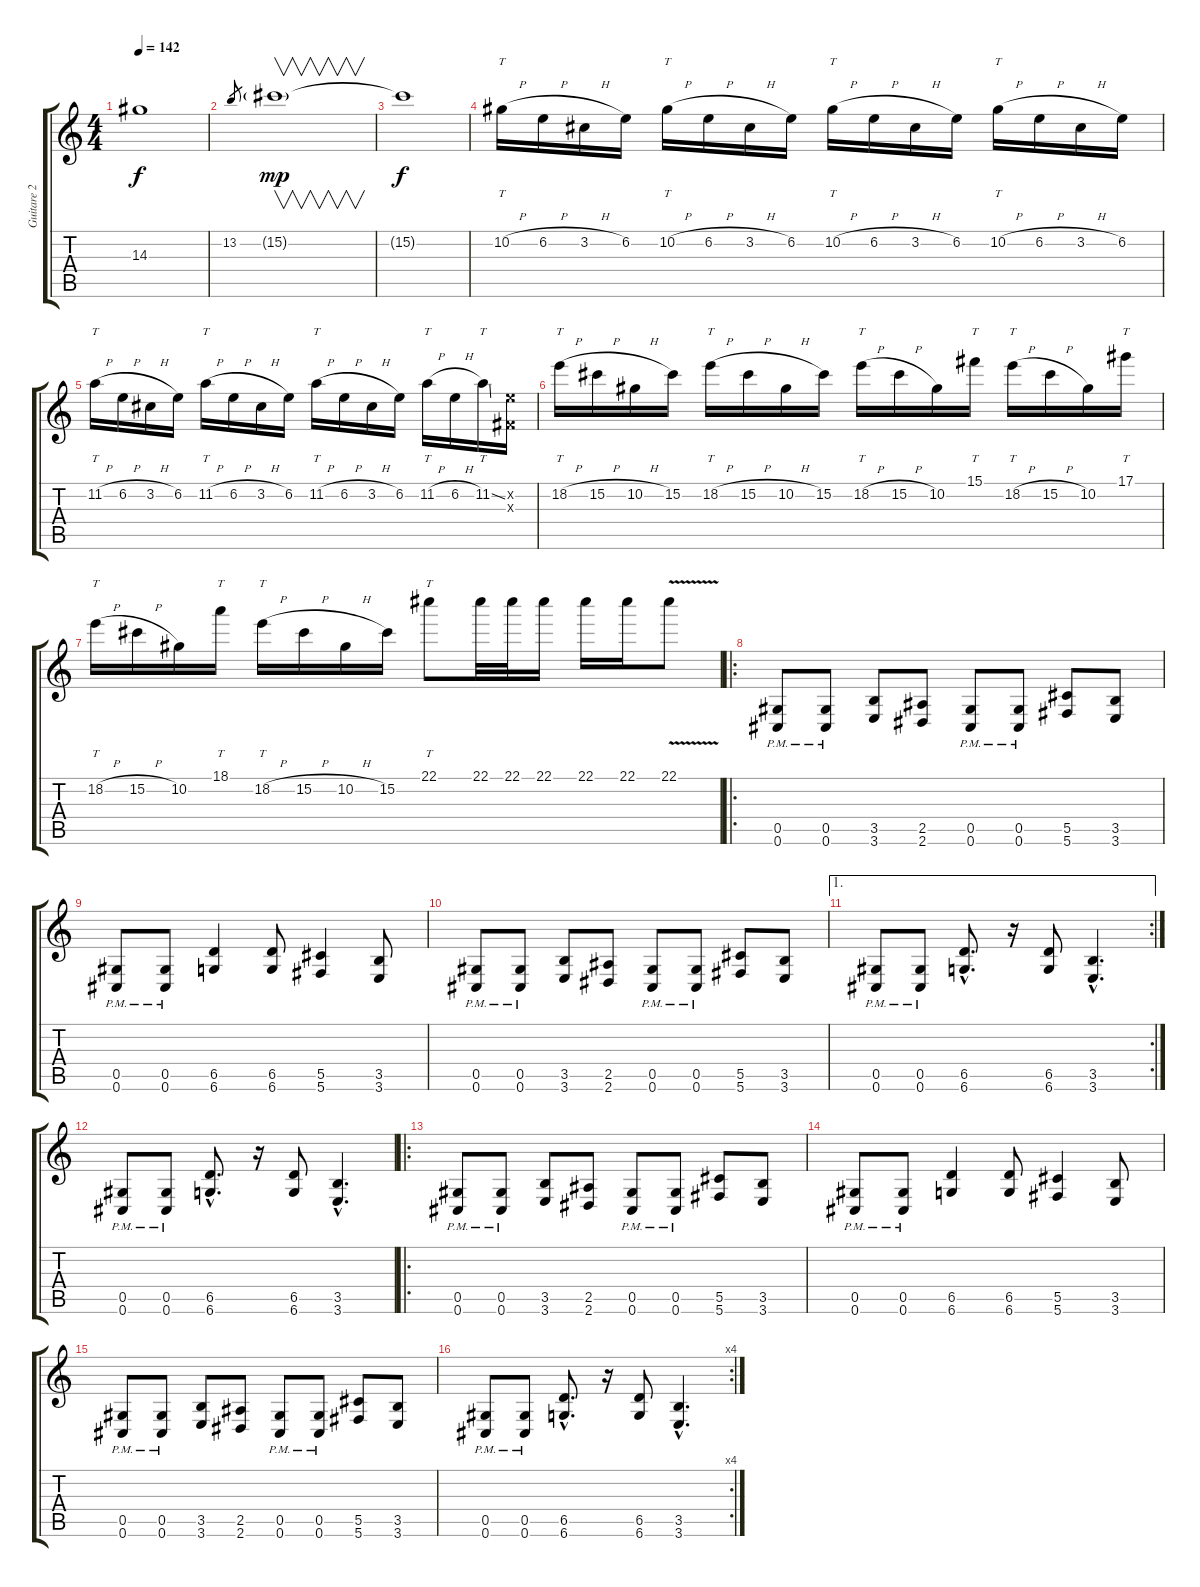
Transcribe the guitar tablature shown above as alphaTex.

\track ("Guitare 2" "Guitare 2") {instrument distortionguitar}
\staff {score tabs}
\tuning (Eb4 Bb3 Gb3 Db3 Ab2 Db2) {hide}
\ts (4 4)
\tempo 142
\clef g2
\ks c
14.3{t}.1{dy f} |
13.2.8{gr} 15.2{g}.1{v dy mp} |
15.2{t}.1{dy f} |
10.2{h}.16{tt} 6.2{h}.16 3.2{h}.16 6.2.16 10.2{h}.16{tt} 6.2{h}.16 3.2{h}.16 6.2.16 10.2{h}.16{tt} 6.2{h}.16 3.2{h}.16 6.2.16 10.2{h}.16{tt} 6.2{h}.16 3.2{h}.16 6.2.16 |
11.2{h}.16{tt} 6.2{h}.16 3.2{h}.16 6.2.16 11.2{h}.16{tt} 6.2{h}.16 3.2{h}.16 6.2.16 11.2{h}.16{tt} 6.2{h}.16 3.2{h}.16 6.2.16 11.2{h}.16{tt} 6.2{h}.16 11.2{ss}.16{tt} (6.2{x} 0.3{x}).16 |
18.2{h}.16{tt} 15.2{h}.16 10.2{h}.16 15.2.16 18.2{h}.16{tt} 15.2{h}.16 10.2{h}.16 15.2.16 18.2{h}.16{tt} 15.2{h}.16 10.2.16 15.1.16{tt} 18.2{h}.16{tt} 15.2{h}.16 10.2.16 17.1.16{tt} |
18.2{h}.16{tt} 15.2{h}.16 10.2.16 18.1.16{tt} 18.2{h}.16{tt} 15.2{h}.16 10.2{h}.16 15.2.16 22.1.8{tt} 22.1.32 22.1.32 22.1.16 22.1.16 22.1.16 22.1{v}.8 |
\ro
(0.5{pm} 0.6).8 (0.5{pm} 0.6).8 (3.5 3.6).8 (2.5 2.6).8 (0.5{pm} 0.6).8 (0.5{pm} 0.6).8 (5.5 5.6).8 (3.5 3.6).8 |
(0.5{pm} 0.6).8 (0.5{pm} 0.6).8 (6.5 6.6).4 (6.5 6.6).8 (5.5 5.6).4 (3.5 3.6).8 |
(0.5{pm} 0.6).8 (0.5{pm} 0.6).8 (3.5 3.6).8 (2.5 2.6).8 (0.5{pm} 0.6).8 (0.5{pm} 0.6).8 (5.5 5.6).8 (3.5 3.6).8 |
\ae 1
\rc 2
(0.5{pm} 0.6).8 (0.5{pm} 0.6).8 (6.5{hac} 6.6{hac}).8{d} r.16 (6.5 6.6).8 (3.5{hac} 3.6{hac}).4{d} |
(0.5{pm} 0.6).8 (0.5{pm} 0.6).8 (6.5{hac} 6.6{hac}).8{d} r.16 (6.5 6.6).8 (3.5{hac} 3.6{hac}).4{d} |
\ro
(0.5{pm} 0.6).8 (0.5{pm} 0.6).8 (3.5 3.6).8 (2.5 2.6).8 (0.5{pm} 0.6).8 (0.5{pm} 0.6).8 (5.5 5.6).8 (3.5 3.6).8 |
(0.5{pm} 0.6).8 (0.5{pm} 0.6).8 (6.5 6.6).4 (6.5 6.6).8 (5.5 5.6).4 (3.5 3.6).8 |
(0.5{pm} 0.6).8 (0.5{pm} 0.6).8 (3.5 3.6).8 (2.5 2.6).8 (0.5{pm} 0.6).8 (0.5{pm} 0.6).8 (5.5 5.6).8 (3.5 3.6).8 |
\rc 4
(0.5{pm} 0.6).8 (0.5{pm} 0.6).8 (6.5{hac} 6.6{hac}).8{d} r.16 (6.5 6.6).8 (3.5{hac} 3.6{hac}).4{d}
